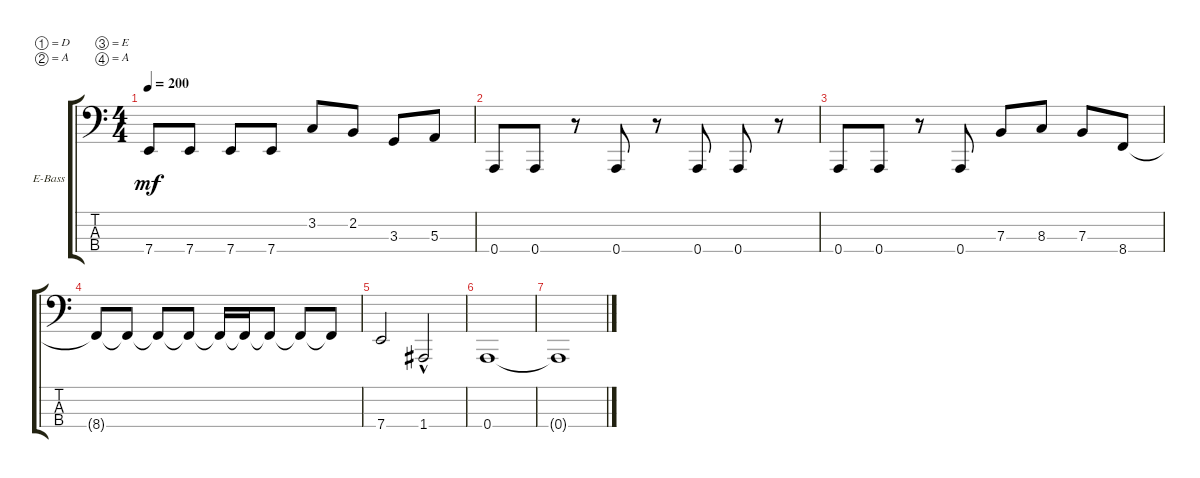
\bracketExtendMode groupsimilarinstruments
\firstSystemTrackNameOrientation horizontal
\otherSystemsTrackNameOrientation horizontal
\track ("Sinclair Alleron" "E-Bass") {instrument electricbassfinger}
\staff {score tabs}
\tuning (D2 A1 E1 A0)
\ts (4 4)
\tempo 200
\clef f4
\ks c
7.4{t}.8{dy mf} 7.4.8 7.4.8 7.4.8 3.2.8 2.2.8 3.3.8 5.3.8 |
0.4.8 0.4.8 r.8 0.4.8 r.8 0.4.8 0.4.8 r.8 |
0.4.8 0.4.8 r.8 0.4.8 7.3.8 8.3.8 7.3.8 8.4.8 |
8.4{t}.8 8.4{t}.8 8.4{t}.8 8.4{t}.8 8.4{t}.16 8.4{t}.16 8.4{t}.8 8.4{t}.8 8.4{t}.8 |
7.4.2 1.4{hac}.2 |
0.4.1 |
0.4{t}.1
